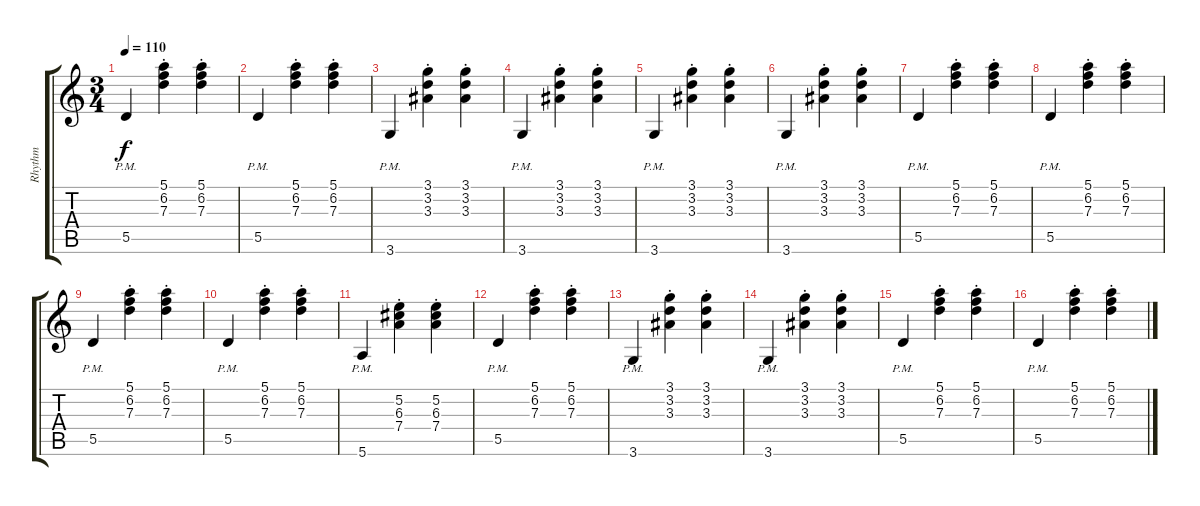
\track ("Rhythm" "Rhythm") {instrument acousticguitarnylon}
\staff {score tabs}
\tuning (E4 B3 G3 D3 A2 E2) {hide}
\ts (3 4)
\tempo 110
\clef g2
\ks c
5.5{pm}.4{dy f instrument acousticguitarnylon} (5.1{st} 6.2{st} 7.3{st}).4 (5.1{st} 6.2{st} 7.3{st}).4 |
5.5{pm}.4 (5.1{st} 6.2{st} 7.3{st}).4 (5.1{st} 6.2{st} 7.3{st}).4 |
3.6{pm}.4 (3.1{st} 3.2{st} 3.3{st}).4 (3.1{st} 3.2{st} 3.3{st}).4 |
3.6{pm}.4 (3.1{st} 3.2{st} 3.3{st}).4 (3.1{st} 3.2{st} 3.3{st}).4 |
3.6{pm}.4 (3.1{st} 3.2{st} 3.3{st}).4 (3.1{st} 3.2{st} 3.3{st}).4 |
3.6{pm}.4 (3.1{st} 3.2{st} 3.3{st}).4 (3.1{st} 3.2{st} 3.3{st}).4 |
5.5{pm}.4 (5.1{st} 6.2{st} 7.3{st}).4 (5.1{st} 6.2{st} 7.3{st}).4 |
5.5{pm}.4 (5.1{st} 6.2{st} 7.3{st}).4 (5.1{st} 6.2{st} 7.3{st}).4 |
5.5{pm}.4 (5.1{st} 6.2{st} 7.3{st}).4 (5.1{st} 6.2{st} 7.3{st}).4 |
5.5{pm}.4 (5.1{st} 6.2{st} 7.3{st}).4 (5.1{st} 6.2{st} 7.3{st}).4 |
5.6{pm}.4 (5.2{st} 6.3{st} 7.4{st}).4 (5.2{st} 6.3{st} 7.4{st}).4 |
5.5{pm}.4 (5.1{st} 6.2{st} 7.3{st}).4 (5.1{st} 6.2{st} 7.3{st}).4 |
3.6{pm}.4 (3.1{st} 3.2{st} 3.3{st}).4 (3.1{st} 3.2{st} 3.3{st}).4 |
3.6{pm}.4 (3.1{st} 3.2{st} 3.3{st}).4 (3.1{st} 3.2{st} 3.3{st}).4 |
5.5{pm}.4 (5.1{st} 6.2{st} 7.3{st}).4 (5.1{st} 6.2{st} 7.3{st}).4 |
5.5{pm}.4 (5.1{st} 6.2{st} 7.3{st}).4 (5.1{st} 6.2{st} 7.3{st}).4
